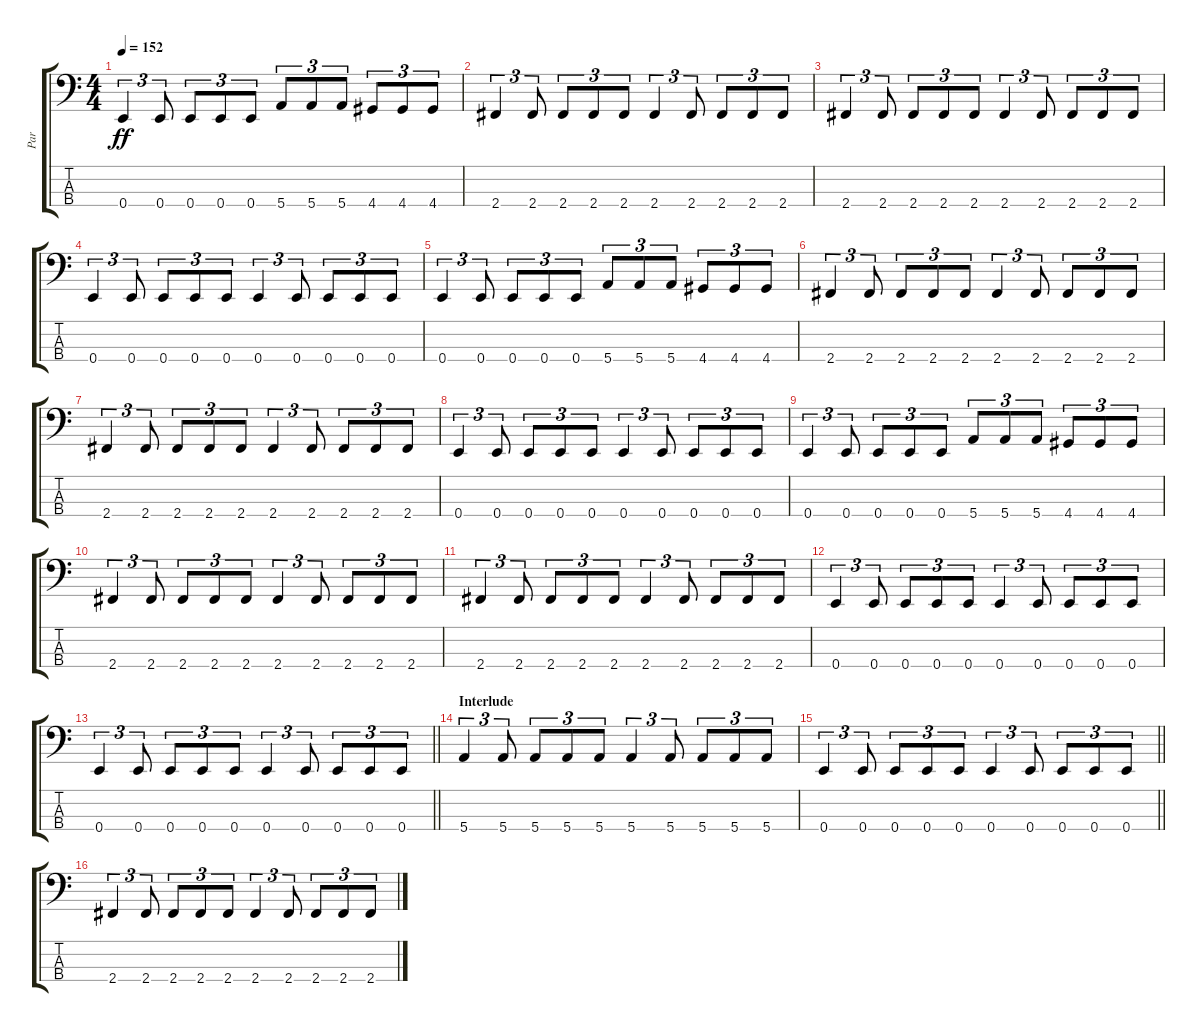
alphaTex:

\track ("Par" "Par") {instrument electricbassfinger}
\staff {score tabs}
\tuning (G2 D2 A1 E1) {hide}
\ts (4 4)
\tempo 152
\clef f4
\ks c
0.4.4{tu (3 2) dy ff} 0.4.8{tu (3 2)} 0.4.8{tu (3 2)} 0.4.8{tu (3 2)} 0.4.8{tu (3 2)} 5.4.8{tu (3 2)} 5.4.8{tu (3 2)} 5.4.8{tu (3 2)} 4.4.8{tu (3 2)} 4.4.8{tu (3 2)} 4.4.8{tu (3 2)} |
2.4.4{tu (3 2)} 2.4.8{tu (3 2)} 2.4.8{tu (3 2)} 2.4.8{tu (3 2)} 2.4.8{tu (3 2)} 2.4.4{tu (3 2)} 2.4.8{tu (3 2)} 2.4.8{tu (3 2)} 2.4.8{tu (3 2)} 2.4.8{tu (3 2)} |
2.4.4{tu (3 2)} 2.4.8{tu (3 2)} 2.4.8{tu (3 2)} 2.4.8{tu (3 2)} 2.4.8{tu (3 2)} 2.4.4{tu (3 2)} 2.4.8{tu (3 2)} 2.4.8{tu (3 2)} 2.4.8{tu (3 2)} 2.4.8{tu (3 2)} |
0.4.4{tu (3 2)} 0.4.8{tu (3 2)} 0.4.8{tu (3 2)} 0.4.8{tu (3 2)} 0.4.8{tu (3 2)} 0.4.4{tu (3 2)} 0.4.8{tu (3 2)} 0.4.8{tu (3 2)} 0.4.8{tu (3 2)} 0.4.8{tu (3 2)} |
0.4.4{tu (3 2)} 0.4.8{tu (3 2)} 0.4.8{tu (3 2)} 0.4.8{tu (3 2)} 0.4.8{tu (3 2)} 5.4.8{tu (3 2)} 5.4.8{tu (3 2)} 5.4.8{tu (3 2)} 4.4.8{tu (3 2)} 4.4.8{tu (3 2)} 4.4.8{tu (3 2)} |
2.4.4{tu (3 2)} 2.4.8{tu (3 2)} 2.4.8{tu (3 2)} 2.4.8{tu (3 2)} 2.4.8{tu (3 2)} 2.4.4{tu (3 2)} 2.4.8{tu (3 2)} 2.4.8{tu (3 2)} 2.4.8{tu (3 2)} 2.4.8{tu (3 2)} |
2.4.4{tu (3 2)} 2.4.8{tu (3 2)} 2.4.8{tu (3 2)} 2.4.8{tu (3 2)} 2.4.8{tu (3 2)} 2.4.4{tu (3 2)} 2.4.8{tu (3 2)} 2.4.8{tu (3 2)} 2.4.8{tu (3 2)} 2.4.8{tu (3 2)} |
0.4.4{tu (3 2)} 0.4.8{tu (3 2)} 0.4.8{tu (3 2)} 0.4.8{tu (3 2)} 0.4.8{tu (3 2)} 0.4.4{tu (3 2)} 0.4.8{tu (3 2)} 0.4.8{tu (3 2)} 0.4.8{tu (3 2)} 0.4.8{tu (3 2)} |
0.4.4{tu (3 2)} 0.4.8{tu (3 2)} 0.4.8{tu (3 2)} 0.4.8{tu (3 2)} 0.4.8{tu (3 2)} 5.4.8{tu (3 2)} 5.4.8{tu (3 2)} 5.4.8{tu (3 2)} 4.4.8{tu (3 2)} 4.4.8{tu (3 2)} 4.4.8{tu (3 2)} |
2.4.4{tu (3 2)} 2.4.8{tu (3 2)} 2.4.8{tu (3 2)} 2.4.8{tu (3 2)} 2.4.8{tu (3 2)} 2.4.4{tu (3 2)} 2.4.8{tu (3 2)} 2.4.8{tu (3 2)} 2.4.8{tu (3 2)} 2.4.8{tu (3 2)} |
2.4.4{tu (3 2)} 2.4.8{tu (3 2)} 2.4.8{tu (3 2)} 2.4.8{tu (3 2)} 2.4.8{tu (3 2)} 2.4.4{tu (3 2)} 2.4.8{tu (3 2)} 2.4.8{tu (3 2)} 2.4.8{tu (3 2)} 2.4.8{tu (3 2)} |
0.4.4{tu (3 2)} 0.4.8{tu (3 2)} 0.4.8{tu (3 2)} 0.4.8{tu (3 2)} 0.4.8{tu (3 2)} 0.4.4{tu (3 2)} 0.4.8{tu (3 2)} 0.4.8{tu (3 2)} 0.4.8{tu (3 2)} 0.4.8{tu (3 2)} |
\barLineRight lightlight
0.4.4{tu (3 2)} 0.4.8{tu (3 2)} 0.4.8{tu (3 2)} 0.4.8{tu (3 2)} 0.4.8{tu (3 2)} 0.4.4{tu (3 2)} 0.4.8{tu (3 2)} 0.4.8{tu (3 2)} 0.4.8{tu (3 2)} 0.4.8{tu (3 2)} |
\section ("" "Interlude")
5.4.4{tu (3 2)} 5.4.8{tu (3 2)} 5.4.8{tu (3 2)} 5.4.8{tu (3 2)} 5.4.8{tu (3 2)} 5.4.4{tu (3 2)} 5.4.8{tu (3 2)} 5.4.8{tu (3 2)} 5.4.8{tu (3 2)} 5.4.8{tu (3 2)} |
\barLineRight lightlight
0.4.4{tu (3 2)} 0.4.8{tu (3 2)} 0.4.8{tu (3 2)} 0.4.8{tu (3 2)} 0.4.8{tu (3 2)} 0.4.4{tu (3 2)} 0.4.8{tu (3 2)} 0.4.8{tu (3 2)} 0.4.8{tu (3 2)} 0.4.8{tu (3 2)} |
2.4.4{tu (3 2)} 2.4.8{tu (3 2)} 2.4.8{tu (3 2)} 2.4.8{tu (3 2)} 2.4.8{tu (3 2)} 2.4.4{tu (3 2)} 2.4.8{tu (3 2)} 2.4.8{tu (3 2)} 2.4.8{tu (3 2)} 2.4.8{tu (3 2)}
